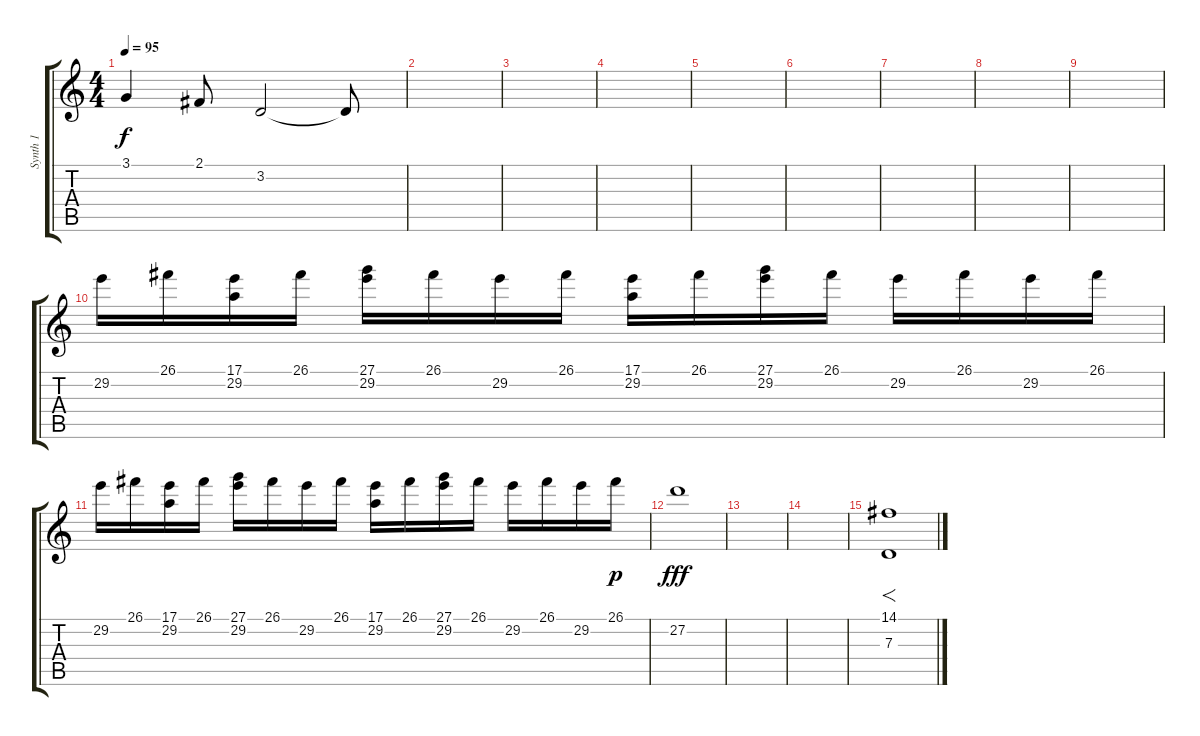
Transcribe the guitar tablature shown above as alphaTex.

\track ("Synth 1" "Synth 1") {instrument lead1square}
\staff {score tabs}
\tuning (E4 B3 G3 D3 A2 E2) {hide}
\ts (4 4)
\tempo 95
\clef g2
\ks c
3.1.4{dy f} 2.1.8 3.2.2 3.2{t}.8 |
|
|
|
|
|
|
|
|
29.2.16{volume 6 balance 10} 26.1.16 (17.1 29.2).16 26.1.16 (27.1 29.2).16 26.1.16 29.2.16 26.1.16 (17.1 29.2).16 26.1.16 (27.1 29.2).16 26.1.16 29.2.16 26.1.16 29.2.16 26.1.16 |
29.2.16 26.1.16 (17.1 29.2).16 26.1.16 (27.1 29.2).16 26.1.16 29.2.16 26.1.16 (17.1 29.2).16 26.1.16 (27.1 29.2).16 26.1.16 29.2.16 26.1.16 29.2.16 26.1.16{dy p volume 14 balance 5} |
27.2.1{dy fff volume 6} |
|
|
(14.1 7.3).1{f}
